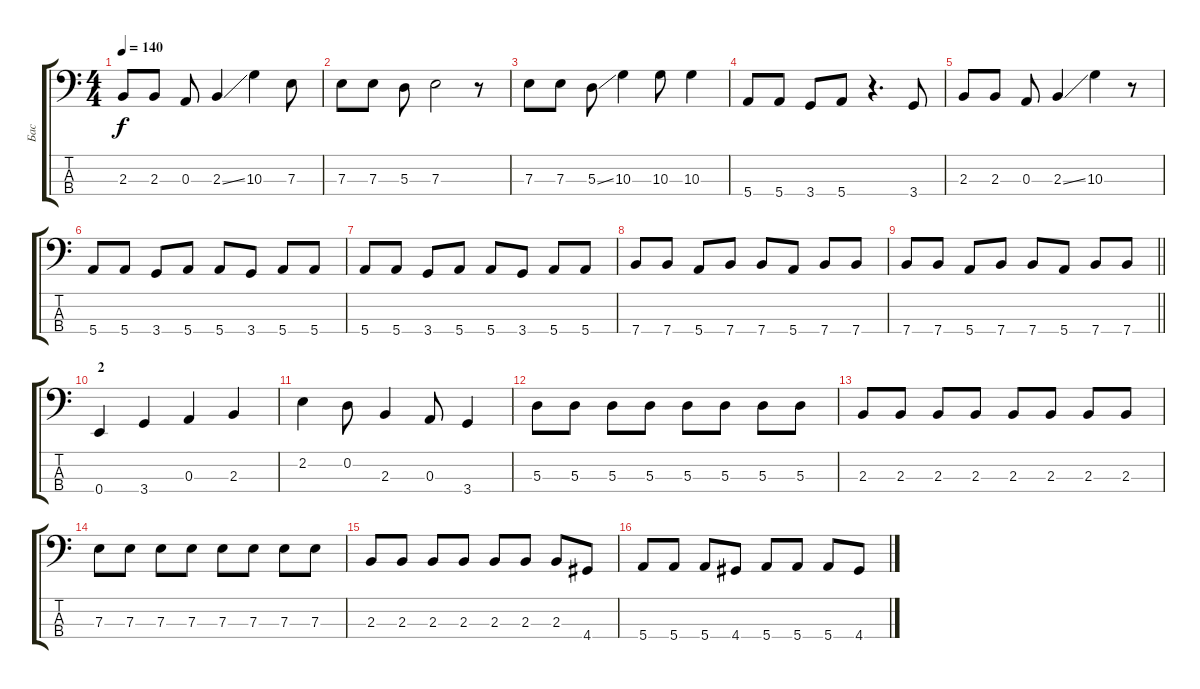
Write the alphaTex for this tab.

\track ("Бас" "Бас") {instrument electricbassfinger}
\staff {score tabs}
\tuning (G2 D2 A1 E1) {hide}
\ts (4 4)
\tempo 140
\clef f4
\ks c
2.3.8{dy f} 2.3.8 0.3.8 2.3{ss}.4 10.3.4 7.3.8 |
7.3.8 7.3.8 5.3.8 7.3.2 r.8 |
7.3.8 7.3.8 5.3{ss}.8 10.3.4 10.3.8 10.3.4 |
5.4.8 5.4.8 3.4.8 5.4.8 r.4{d} 3.4.8 |
2.3.8 2.3.8 0.3.8 2.3{ss}.4 10.3.4 r.8 |
5.4.8 5.4.8 3.4.8 5.4.8 5.4.8 3.4.8 5.4.8 5.4.8 |
5.4.8 5.4.8 3.4.8 5.4.8 5.4.8 3.4.8 5.4.8 5.4.8 |
7.4.8 7.4.8 5.4.8 7.4.8 7.4.8 5.4.8 7.4.8 7.4.8 |
\barLineRight lightlight
7.4.8 7.4.8 5.4.8 7.4.8 7.4.8 5.4.8 7.4.8 7.4.8 |
\section ("" " 2")
0.4.4 3.4.4 0.3.4 2.3.4 |
2.2.4 0.2.8 2.3.4 0.3.8 3.4.4 |
5.3.8 5.3.8 5.3.8 5.3.8 5.3.8 5.3.8 5.3.8 5.3.8 |
2.3.8 2.3.8 2.3.8 2.3.8 2.3.8 2.3.8 2.3.8 2.3.8 |
7.3.8 7.3.8 7.3.8 7.3.8 7.3.8 7.3.8 7.3.8 7.3.8 |
2.3.8 2.3.8 2.3.8 2.3.8 2.3.8 2.3.8 2.3.8 4.4.8 |
5.4.8 5.4.8 5.4.8 4.4.8 5.4.8 5.4.8 5.4.8 4.4.8
